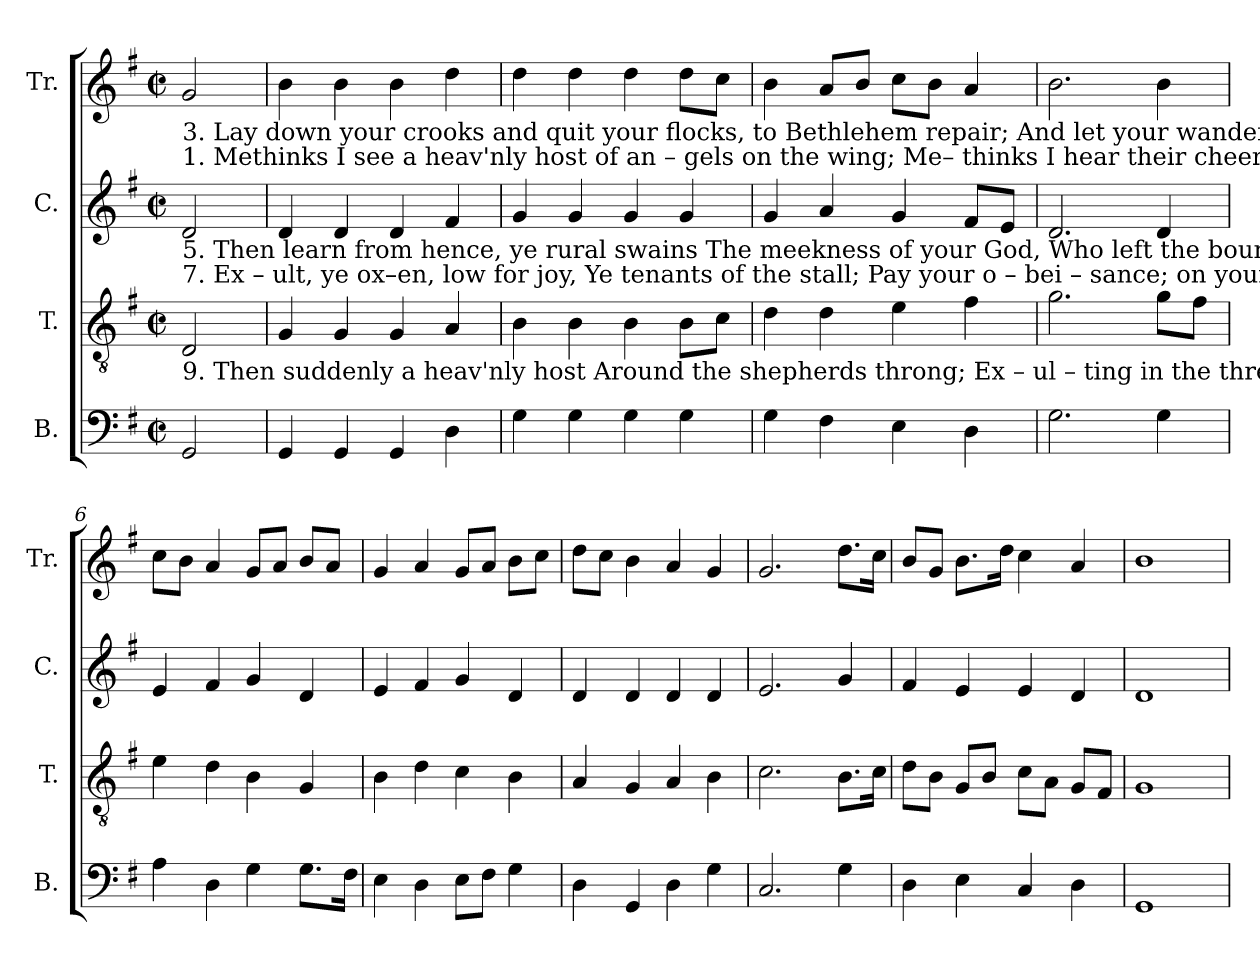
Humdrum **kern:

**kern	**kern	**kern	**kern
*part4	*part3	*part2	*part1
*staff4	*staff3	*staff2	*staff1
*I"B.	*I"T.	*I"C.	*I"Tr.
*I'B.	*I'T.	*I'C.	*I'Tr.
*clefF4	*clefGv2	*clefG2	*clefG2
*k[f#]	*k[f#]	*k[f#]	*k[f#]
*M2/2	*M2/2	*M2/2	*M2/2
*met(c|)	*met(c|)	*met(c|)	*met(c|)
*MM120	*MM120	*MM120	*MM120
=1	=1	=1	=1
!	!	!	!LO:TX:b:t=3. Lay down your crooks and quit your flocks, to Bethlehem repair;  And  let  your wandering  steps be squared By yonder shining star, By       yon  –  der    shi –ning    star.                4.  Seek
!	!	!	!LO:TX:b:t=1. Methinks I   see  a  heav'nly host of     an – gels on    the      wing;     Me– thinks  I  hear their cheerful notes, So  mer–ri–ly  they  sing,  So        mer –  ri  –  ly       they    sing.
!	!	!LO:TX:b:t=5. Then learn from hence, ye rural swains The meekness of your God, Who left the boundless realms of joy To     ransom  you with blood, To     ran – som    you    with    blood.	!
!	!	!LO:TX:b:t=7. Ex  –   ult,  ye ox–en, low for joy,  Ye      tenants   of      the    stall;  Pay  your   o – bei – sance; on your knees U – na – ni – mous – ly  fall,    U  –   na   –  ni  –  mous – ly      fall.	!
!	!LO:TX:b:t=9. Then suddenly a heav'nly host Around the shepherds throng; Ex – ul – ting in      the   threefold God,  And  thus address their song,  And thus  ad – dress  their  song&colon;	!	!
2GG!/	2D!/	2d!/	2g!/
=2	=2	=2	=2
4GG!/	4G!/	4d!/	4b\
4GG!/	4G!/	4d!/	4b\
4GG!/	4G!/	4d!/	4b\
4D!\	4A!/	4f#!/	4dd!\
=3	=3	=3	=3
4G!\	4B\	4g!/	4dd!\
4G!\	4B\	4g!/	4dd!\
4G!\	4B\	4g!/	4dd!\
4G!\	8B\L	4g!/	8dd!\L
.	8c!\J	.	8cc!\J
=4	=4	=4	=4
4G!\	4d!\	4g!/	4b\
4F#!\	4d!\	4a!/	8a!/L
.	.	.	8b/J
4E\	4e\	4g!/	8cc!\L
.	.	.	8b\J
4D!\	4f#!\	8f#!/L	4a!/
.	.	8e/J	.
=5	=5	=5	=5
2.G!\	2.g!\	2.d!/	2.b\
4G!\	8g!\L	4d!/	4b\
.	8f#!\J	.	.
=6	=6	=6	=6
4A!\	4e\	4e/	8cc!\L
.	.	.	8b\J
4D!\	4d!\	4f#!/	4a!/
4G!\	4B\	4g!/	8g!/L
.	.	.	8a!/J
8.G!\L	4G!/	4d!/	8b/L
.	.	.	8a!/J
16F#!\Jk	.	.	.
=7	=7	=7	=7
4E\	4B\	4e/	4g!/
4D!\	4d!\	4f#!/	4a!/
8E\L	4c!\	4g!/	8g!/L
8F#!\J	.	.	8a!/J
4G!\	4B\	4d!/	8b\L
.	.	.	8cc!\J
=8	=8	=8	=8
4D!\	4A!/	4d!/	8dd!\L
.	.	.	8cc!\J
4GG!/	4G!/	4d!/	4b\
4D!\	4A!/	4d!/	4a!/
4G!\	4B\	4d!/	4g!/
=9	=9	=9	=9
2.C!/	2.c!\	2.e/	2.g!/
4G!\	8.B\L	4g!/	8.dd!\L
.	16c!\Jk	.	16cc!\Jk
=10	=10	=10	=10
4D!\	8d!\L	4f#!/	8b/L
.	8B\J	.	8g!/J
4E\	8G!/L	4e/	8.b\L
.	8B/J	.	.
.	.	.	16dd!\Jk
4C!/	8c!\L	4e/	4cc!\
.	8A!\J	.	.
4D!\	8G!/L	4d!/	4a!/
.	8F#!/J	.	.
=11	=11	=11	=11
1GG!	1G!	1d!	1b
=	=	=	=
*-	*-	*-	*-
